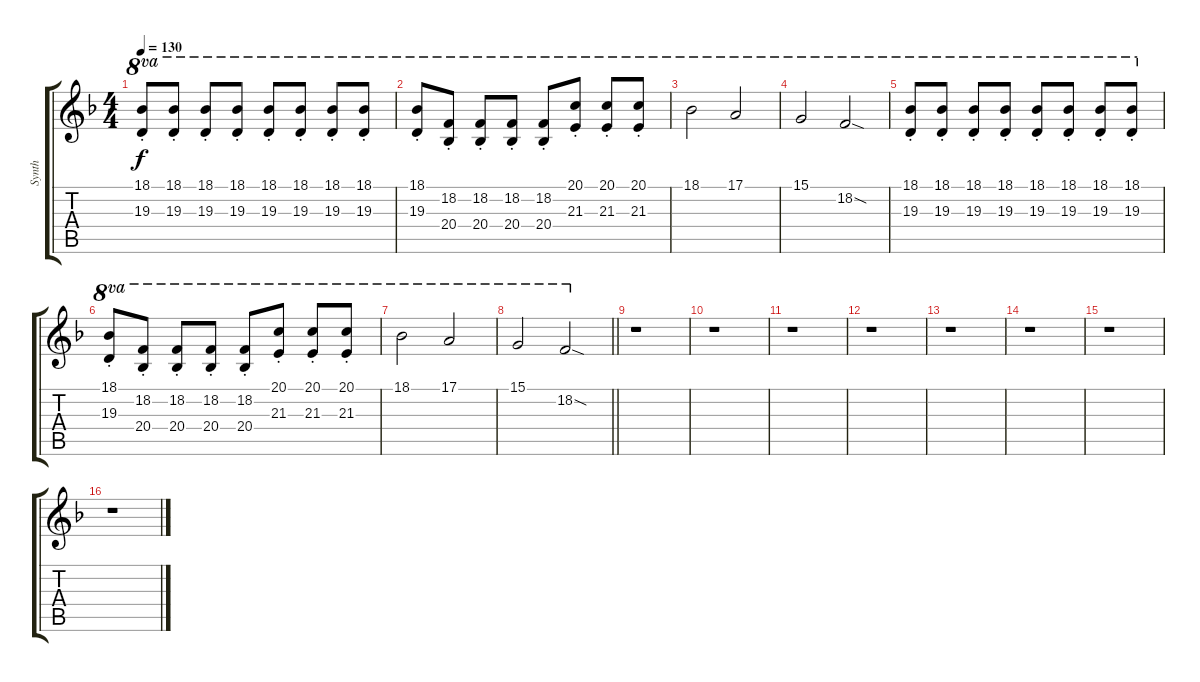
\track ("Synth" "Synth") {instrument synthstrings1}
\staff {score tabs}
\tuning (E4 B3 G3 D3 A2 E2) {hide}
\ts (4 4)
\tempo 130
\clef g2
\ks f
(18.1{st} 19.3{st}).8{ot 8va dy f} (18.1{st} 19.3{st}).8{ot 8va} (18.1{st} 19.3{st}).8{ot 8va} (18.1{st} 19.3{st}).8{ot 8va} (18.1{st} 19.3{st}).8{ot 8va} (18.1{st} 19.3{st}).8{ot 8va} (18.1{st} 19.3{st}).8{ot 8va} (18.1{st} 19.3{st}).8{ot 8va} |
(18.1{st} 19.3{st}).8{ot 8va} (18.2{st} 20.4{st}).8{ot 8va} (18.2{st} 20.4{st}).8{ot 8va} (18.2{st} 20.4{st}).8{ot 8va} (18.2{st} 20.4{st}).8{ot 8va} (20.1{st} 21.3{st}).8{ot 8va} (20.1{st} 21.3{st}).8{ot 8va} (20.1{st} 21.3{st}).8{ot 8va} |
18.1.2{ot 8va} 17.1.2{ot 8va} |
15.1.2{ot 8va} 18.2{sod}.2{ot 8va} |
(18.1{st} 19.3{st}).8{ot 8va} (18.1{st} 19.3{st}).8{ot 8va} (18.1{st} 19.3{st}).8{ot 8va} (18.1{st} 19.3{st}).8{ot 8va} (18.1{st} 19.3{st}).8{ot 8va} (18.1{st} 19.3{st}).8{ot 8va} (18.1{st} 19.3{st}).8{ot 8va} (18.1{st} 19.3{st}).8{ot 8va} |
(18.1{st} 19.3{st}).8{ot 8va} (18.2{st} 20.4{st}).8{ot 8va} (18.2{st} 20.4{st}).8{ot 8va} (18.2{st} 20.4{st}).8{ot 8va} (18.2{st} 20.4{st}).8{ot 8va} (20.1{st} 21.3{st}).8{ot 8va} (20.1{st} 21.3{st}).8{ot 8va} (20.1{st} 21.3{st}).8{ot 8va} |
18.1.2{ot 8va} 17.1.2{ot 8va} |
\barLineRight lightlight
15.1.2{ot 8va} 18.2{sod}.2{ot 8va} |
r.1 |
r.1 |
r.1 |
r.1 |
r.1 |
r.1 |
r.1 |
r.1
